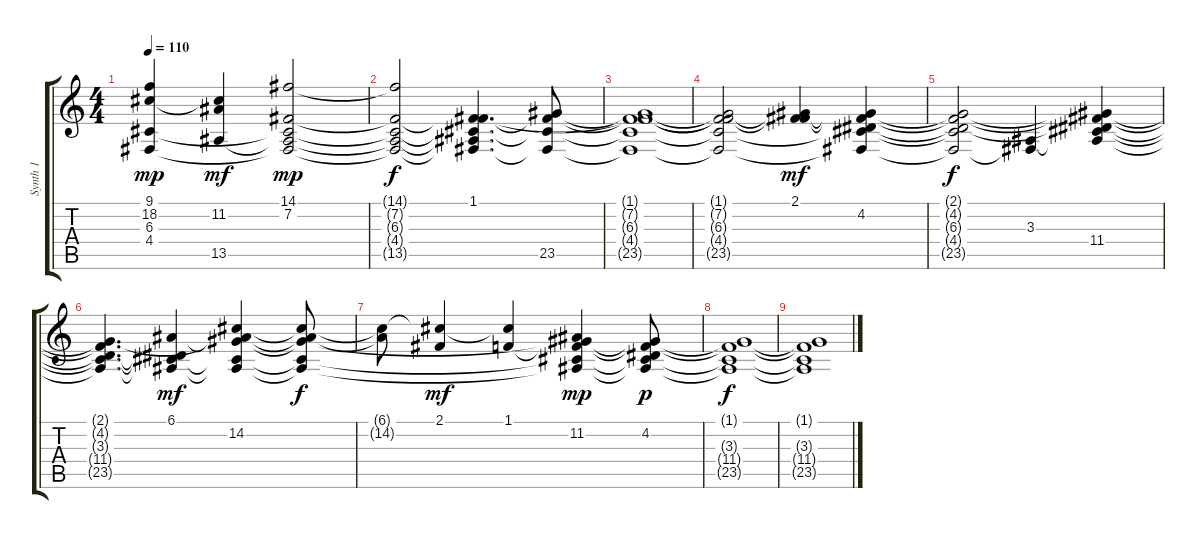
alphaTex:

\track ("Synth 1" "Synth 1") {instrument fx4atmosphere}
\staff {score tabs}
\tuning (E4 B3 G3 D3 A2 E2) {hide}
\ts (4 4)
\tempo 110
\clef g2
\ks c
(9.1 18.2{t} 6.3 4.4).4{dy mp} (9.1{t} 11.2 13.5).4{dy mf} (14.1 7.2 6.3{t} 4.4{t} 13.5{t}).2{dy mp} |
(14.1{t} 7.2{t} 6.3{t} 4.4{t} 13.5{t}).2{dy f} (1.1 7.2{t} 6.3{t} 4.4{t} 13.5{t}).4{d} (7.2{t} 6.3{t} 4.4{t} 23.5).8 |
(1.1{t} 7.2{t} 6.3{t} 4.4{t} 23.5{t}).1 |
(1.1{t} 7.2{t} 6.3{t} 4.4{t} 23.5{t}).2 (2.1 7.2{t} 23.5{t}).4{dy mf} (2.1{t} 4.2 6.3{t} 4.4{t} 23.5{t}).4 |
(2.1{t} 4.2{t} 6.3{t} 4.4{t} 23.5{t}).2{dy f} (3.3 4.4{t}).4 (2.1{t} 4.2{t} 3.3{t} 11.4 23.5{t}).4 |
(2.1{t} 4.2{t} 3.3{t} 11.4{t} 23.5{t}).4{d} (6.1 4.2{t} 3.3{t} 11.4{t}).4{dy mf} (6.1{t} 14.2 3.3{t} 11.4{t} 23.5{t}).4 (6.1{t} 14.2{t} 3.3{t} 11.4{t} 23.5{t}).8{dy f} |
(6.1{t} 14.2{t}).8 (2.1 14.2{t}).4{dy mf} (1.1 14.2{t}).4 (1.1{t} 11.2 3.3{t} 11.4{t} 23.5{t}).4{dy mp} (1.1{t} 4.2 3.3{t} 11.4{t} 23.5{t}).8{dy p} |
(1.1{t} 3.3{t} 11.4{t} 23.5{t}).1{dy f} |
(1.1{t} 3.3{t} 11.4{t} 23.5{t}).1
